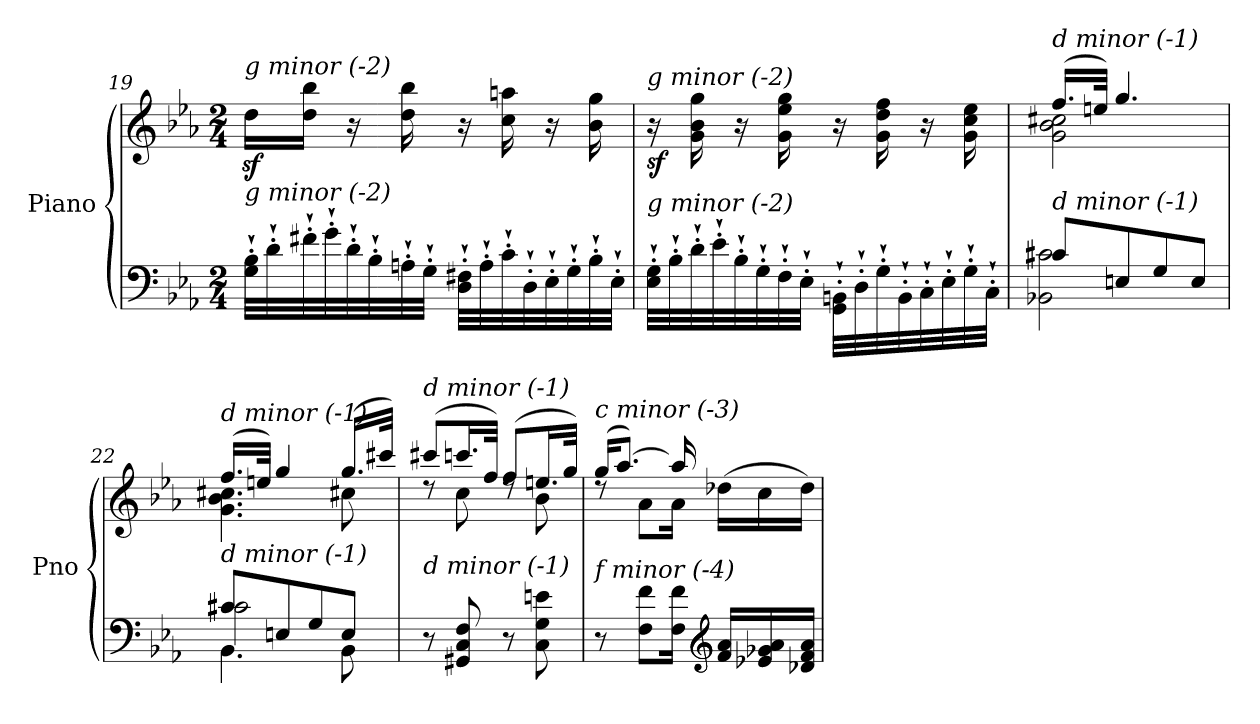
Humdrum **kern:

**kern	**kern	**dynam
*part1	*part1	*part1
*staff2	*staff1	*staff1/2
*I"Piano	*	*
*I'Pno	*	*
!!LO:LB:g=z
*clefF4	*clefG2	*
*k[b-e-a-]	*k[b-e-a-]	*
*M2/4	*M2/4	*
=19	=19	=19
!	!LO:TX:i:t=g minor (-2)	!
!LO:TX:i:t=g minor (-2)	!	!
32G\`' 32B-\`'LLL	16ddz<\LL	.
32d`'\	.	.
32f#X`'\	16dd\ 16bb-\JJ	.
32g`'\	.	.
32d`'\	16r	.
32B-`'\	.	.
!	!	!LO:DY:b
32An`'\	16dd\ 16bb-\	other-dynamics
32G`'\JJJ	.	.
32D\`' 32F#X\`'LLL	16r	.
32A`'\	.	.
32c`'\	16cc\ 16aan\	.
32D`'\	.	.
32E-`'\	16r	.
32G`'\	.	.
32B-`'\	16b-\ 16gg\	.
32E-`'\JJJ	.	.
=20	=20	=20
!	!LO:TX:i:t=g minor (-2)	!
!LO:TX:i:t=g minor (-2)	!	!
!	!	!LO:DY:b
32E-\`' 32G\`'LLL	16r	sf
32B-`'\	.	.
32d`'\	16g\ 16b-\ 16gg\	.
32e-`'\	.	.
!	!	!LO:DY:b
32B-`'\	16r	other-dynamics
32G`'\	.	.
32F`'\	16g\ 16ee-\ 16gg\	.
32E-`'\JJJ	.	.
32GG\`' 32BBn\`'LLL	16r	.
32D`'\	.	.
32G`'\	16g\ 16dd\ 16ff\	.
32BB`'\	.	.
32C`'\	16r	.
32E-`'\	.	.
32G`'\	16g\ 16cc\ 16ee-\	.
32C`'\JJJ	.	.
=21	=21	=21
*^	*^	*
!	!	!LO:TX:i:t=d minor (-1)	!	!
!LO:TX:i:t=d minor (-1)	!	!	!	!
8c#Xi/L	2BB-X\ 2c#Xi\	(16.ff/LL	2g\ 2b-\ 2cc#Xi\	.
.	.	32een/JJk)	.	.
8En/	.	4.gg/	.	.
8G/	.	.	.	.
8E/J	.	.	.	.
!!LO:LB:g=z	!!
=22	=22	=22	=22	=22
*	*^	*	*	*
!	!	!	!LO:TX:i:t=d minor (-1)	!	!
!LO:TX:i:t=d minor (-1)	!	!	!	!	!
8c#Xi/L	2c#Xi\	4.BB-\	(16.ff/LL	4.g\ 4.b-\ 4.cc#Xi\	.
.	.	.	32een/JJk)	.	.
8En/	.	.	4gg/	.	.
8G/	.	.	.	.	.
8E/J	.	8BB-\	(16.gg/LL	8cc#Xi\	.
.	.	.	32ccc#Xi/JJk)	.	.
*v	*v	*v	*	*	*
=23	=23	=23	=23
!	!LO:TX:i:t=d minor (-1)	!	!
!LO:TX:i:t=d minor (-1)	!	!	!
8r	(8ccc#Xi/L	8rdd	.
8GG#Xi/ 8C/ 8F/	16.ccc/L	8cc\	.
.	32ff/JJk)	.	.
8r	(8ff/L	8rdd	.
8C\ 8G\ 8en\	16.een/L	8b-\	.
.	32gg/JJk)	.	.
=24	=24	=24	=24
*^	*	*	*
!	!	!LO:TX:i:t=c minor (-3)	!	!
!LO:TX:i:t=f minor (-4)	!	!	!	!
4ryy	8r	(>16gg/KL	8rdd	.
.	.	[8.aa-/J)	.	.
.	8F\ 8f\L	.	8a-\L	.
16ryy	16F\ 16f\Jk	16aa-/]	16a-\Jk	.
*clefG2	*	*	*	*
!	!	!	!	!LO:DY:b
8.ryy	16f/ 16a-/LL	(>16dd-X\LL	8.ryy	other-dynamics
.	16e-X/ 16g-X/ 16a-/	16cc\	.	.
.	16d-X/ 16f/ 16a-/JJ	16dd-\JJ)	.	.
*v	*v	*	*	*
*	*v	*v	*
=	=	=
*-	*-	*-
